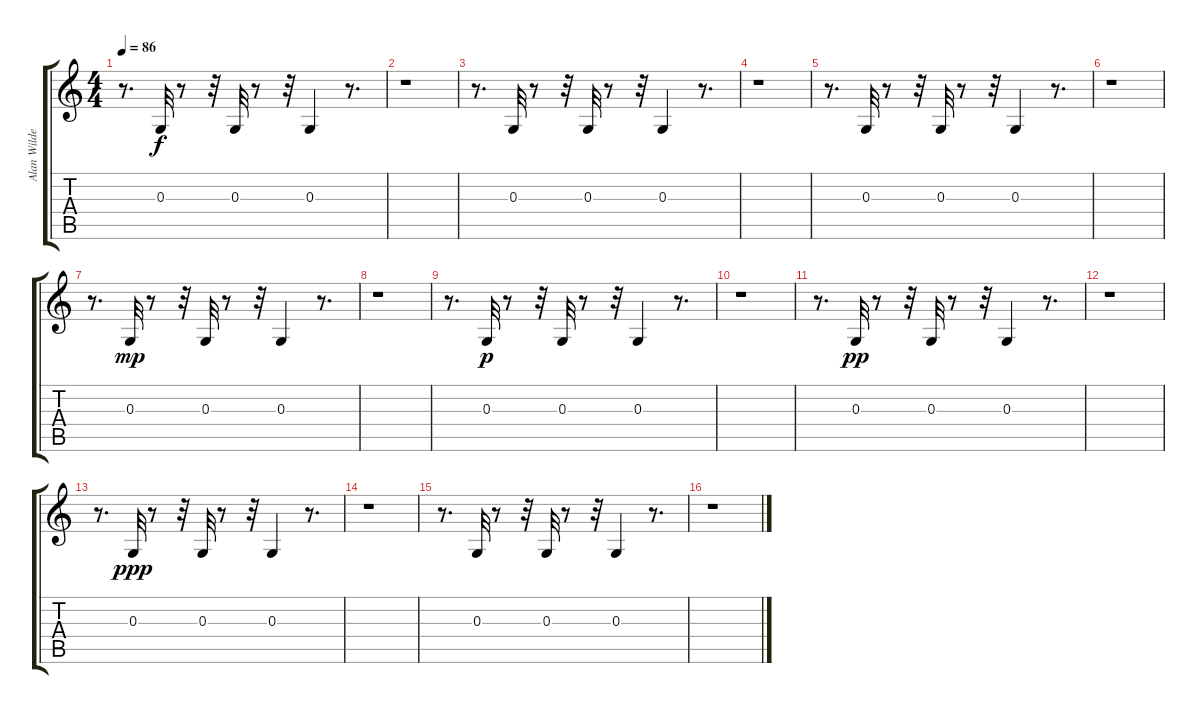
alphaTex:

\track ("Alan Wilder - Strings" "Alan Wilde") {instrument stringensemble1}
\staff {score tabs}
\tuning (E4 B3 G3 D3 A2 E2) {hide}
\ts (4 4)
\tempo 86
\clef g2
\ks c
r.8{d dy f} 0.3.32{balance 16} r.8 r.32 0.3.32 r.8 r.32 0.3.4 r.8{d} |
r.1 |
r.8{d} 0.3.32 r.8 r.32 0.3.32 r.8 r.32 0.3.4{balance 8} r.8{d} |
r.1 |
r.8{d} 0.3.32{balance 16} r.8 r.32 0.3.32 r.8 r.32 0.3.4 r.8{d} |
r.1 |
r.8{d} 0.3.32{dy mp} r.8 r.32 0.3.32 r.8 r.32 0.3.4{balance 8} r.8{d} |
r.1 |
r.8{d} 0.3.32{dy p balance 16} r.8 r.32 0.3.32 r.8 r.32 0.3.4 r.8{d} |
r.1 |
r.8{d} 0.3.32{dy pp} r.8 r.32 0.3.32 r.8 r.32 0.3.4{balance 8} r.8{d} |
r.1 |
r.8{d} 0.3.32{dy ppp balance 16} r.8 r.32 0.3.32 r.8 r.32 0.3.4 r.8{d} |
r.1 |
r.8{d} 0.3.32{balance 16} r.8 r.32 0.3.32 r.8 r.32 0.3.4 r.8{d} |
r.1
